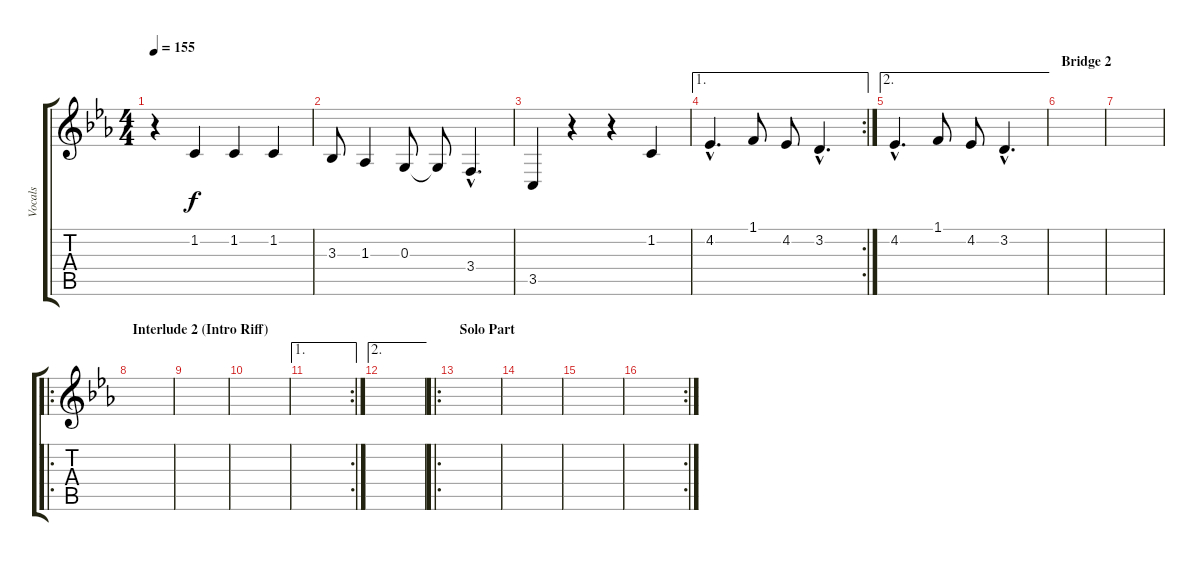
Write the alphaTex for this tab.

\track ("Vocals" "Vocals") {instrument cello}
\staff {score tabs}
\tuning (E4 B3 G3 D3 A2 E2) {hide}
\ts (4 4)
\tempo 155
\clef g2
\ks eb
r.4{dy f} 1.2.4 1.2.4 1.2.4 |
3.3.8 1.3.4 0.3.8 0.3{t}.8 3.4{hac}.4{d} |
3.5.4 r.4 r.4 1.2.4 |
\ae 1
\rc 2
4.2{hac}.4{d} 1.1.8 4.2.8 3.2{hac}.4{d} |
\ae 2
4.2{hac}.4{d} 1.1.8 4.2.8 3.2{hac}.4{d} |
\section ("" "Bridge 2")
|
|
\ro
\section ("" "Interlude 2 (Intro Riff)")
|
|
|
\ae 1
\rc 2
|
\ae 2
|
\ro
\section ("" "Solo Part")
|
|
|
\rc 2
